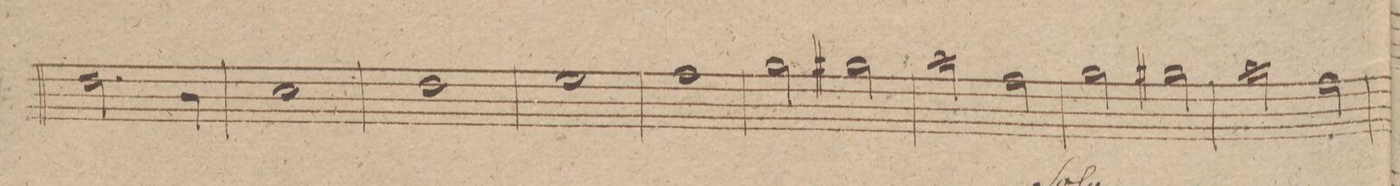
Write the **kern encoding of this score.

**kern	**dynam
*I"Fagotto 1mo	*
*clefF4	*
*k[f#c#g#d#]	*
*met(c)	*
*M4/4	*
2.F#\	.
4D#\	.
=47	=47
1E\	.
=48	=48
1F#\	.
=49	=49
1G#\	.
=50	=50
1A\	.
=51	=51
2B\	.
2B#X\	.
=52	=52
2c#\	.
2A\	.
=53	=53
2B\	.
2B#X\	.
=54	=54
2c#\	.
2A\	.
=55	=55
*-	*-
